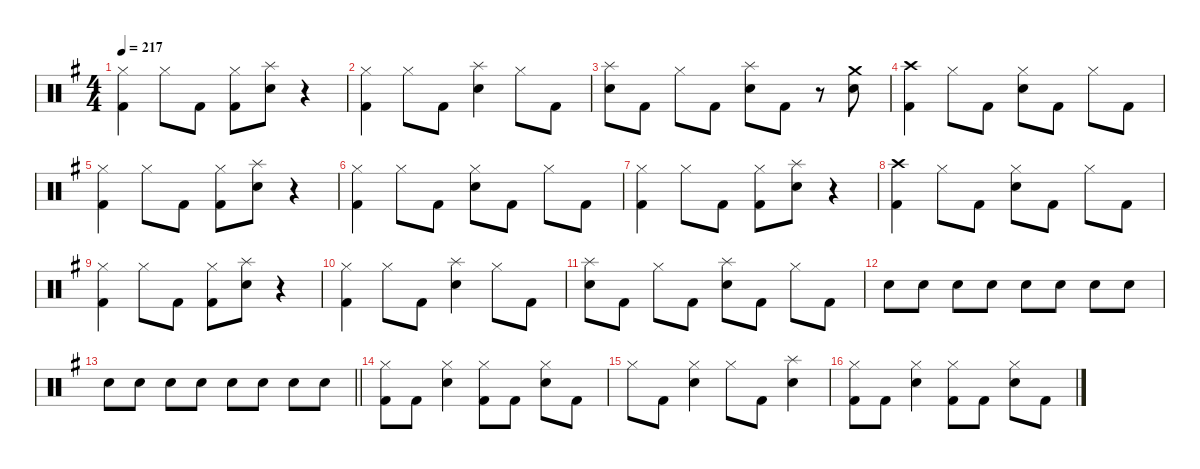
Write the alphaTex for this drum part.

\defaultSystemsLayout 4
\hideDynamics
\bracketExtendMode nobrackets
\singleTrackTrackNamePolicy hidden
\multiTrackTrackNamePolicy hidden
\firstSystemTrackNameMode fullname
\firstSystemTrackNameOrientation horizontal
\otherSystemsTrackNameOrientation horizontal
\track ("Lars Ulrich" "drm.") {instrument percussion}
\staff {score}
\articulation defaults
\ts (4 4)
\tempo 217
\clef neutral
\ks eminor
("Hi-Hat (closed)"{acc forcenatural} "Kick (hit) 2"{acc forcenatural}).4{dy f beam Down} "Hi-Hat (closed)"{acc forcenatural}.8{beam Down} "Kick (hit) 2"{acc forcenatural}.8{dy ff beam Down} ("Hi-Hat (closed)"{acc forcenatural} "Kick (hit) 2"{acc forcenatural}).8{dy f beam Down} ("Splash (hit)"{acc forcenatural} "Snare (hit) 2"{acc forcenatural}).8{dy ff beam Down} r.4{beam Down} |
("Hi-Hat (closed)"{acc forcenatural} "Kick (hit) 2"{acc forcenatural}).4{dy f beam Down} "Hi-Hat (closed)"{acc forcenatural}.8{beam Down} "Kick (hit) 2"{acc forcenatural}.8{dy ff beam Down} ("Splash (hit)"{acc forcenatural} "Snare (hit) 2"{acc forcenatural}).4{dy f beam Down} "Hi-Hat (closed)"{acc forcenatural}.8{beam Down} "Kick (hit) 2"{acc forcenatural}.8{dy ff beam Down} |
("Splash (hit)"{acc forcenatural} "Snare (hit) 2"{acc forcenatural}).8{beam Down} "Kick (hit) 2"{acc forcenatural}.8{beam Down} "Hi-Hat (closed)"{acc forcenatural}.8{dy f beam Down} "Kick (hit) 2"{acc forcenatural}.8{dy ff beam Down} ("Splash (hit)"{acc forcenatural} "Snare (hit) 2"{acc forcenatural}).8{beam Down} "Kick (hit) 2"{acc forcenatural}.8{beam Down} r.8{beam Down} ("Crash medium (hit)"{acc forcenatural} "Snare (hit) 2"{acc forcenatural}).8{dy f beam Down} |
("Crash high (hit)"{acc forcenatural} "Kick (hit) 2"{acc forcenatural}).4{beam Down} "Hi-Hat (closed)"{acc forcenatural}.8{beam Down} "Kick (hit) 2"{acc forcenatural}.8{dy ff beam Down} ("Hi-Hat (closed)"{acc forcenatural} "Snare (hit) 2"{acc forcenatural}).8{dy f beam Down} "Kick (hit) 2"{acc forcenatural}.8{dy ff beam Down} "Hi-Hat (closed)"{acc forcenatural}.8{dy f beam Down} "Kick (hit) 2"{acc forcenatural}.8{dy ff beam Down} |
("Hi-Hat (closed)"{acc forcenatural} "Kick (hit) 2"{acc forcenatural}).4{dy f beam Down} "Hi-Hat (closed)"{acc forcenatural}.8{beam Down} "Kick (hit) 2"{acc forcenatural}.8{dy ff beam Down} ("Hi-Hat (closed)"{acc forcenatural} "Kick (hit) 2"{acc forcenatural}).8{dy f beam Down} ("Splash (hit)"{acc forcenatural} "Snare (hit) 2"{acc forcenatural}).8{dy ff beam Down} r.4{beam Down} |
("Hi-Hat (closed)"{acc forcenatural} "Kick (hit) 2"{acc forcenatural}).4{dy f beam Down} "Hi-Hat (closed)"{acc forcenatural}.8{beam Down} "Kick (hit) 2"{acc forcenatural}.8{dy ff beam Down} ("Hi-Hat (closed)"{acc forcenatural} "Snare (hit) 2"{acc forcenatural}).8{dy f beam Down} "Kick (hit) 2"{acc forcenatural}.8{dy ff beam Down} "Hi-Hat (closed)"{acc forcenatural}.8{dy f beam Down} "Kick (hit) 2"{acc forcenatural}.8{dy ff beam Down} |
("Hi-Hat (closed)"{acc forcenatural} "Kick (hit) 2"{acc forcenatural}).4{dy f beam Down} "Hi-Hat (closed)"{acc forcenatural}.8{beam Down} "Kick (hit) 2"{acc forcenatural}.8{dy ff beam Down} ("Hi-Hat (closed)"{acc forcenatural} "Kick (hit) 2"{acc forcenatural}).8{dy f beam Down} ("Splash (hit)"{acc forcenatural} "Snare (hit) 2"{acc forcenatural}).8{dy ff beam Down} r.4{beam Down} |
("Crash high (hit)"{acc forcenatural} "Kick (hit) 2"{acc forcenatural}).4{dy f beam Down} "Hi-Hat (closed)"{acc forcenatural}.8{beam Down} "Kick (hit) 2"{acc forcenatural}.8{dy ff beam Down} ("Hi-Hat (closed)"{acc forcenatural} "Snare (hit) 2"{acc forcenatural}).8{dy f beam Down} "Kick (hit) 2"{acc forcenatural}.8{dy ff beam Down} "Hi-Hat (closed)"{acc forcenatural}.8{dy f beam Down} "Kick (hit) 2"{acc forcenatural}.8{dy ff beam Down} |
("Hi-Hat (closed)"{acc forcenatural} "Kick (hit) 2"{acc forcenatural}).4{dy f beam Down} "Hi-Hat (closed)"{acc forcenatural}.8{beam Down} "Kick (hit) 2"{acc forcenatural}.8{dy ff beam Down} ("Hi-Hat (closed)"{acc forcenatural} "Kick (hit) 2"{acc forcenatural}).8{dy f beam Down} ("Splash (hit)"{acc forcenatural} "Snare (hit) 2"{acc forcenatural}).8{dy ff beam Down} r.4{beam Down} |
("Hi-Hat (closed)"{acc forcenatural} "Kick (hit) 2"{acc forcenatural}).4{dy f beam Down} "Hi-Hat (closed)"{acc forcenatural}.8{beam Down} "Kick (hit) 2"{acc forcenatural}.8{dy ff beam Down} ("Splash (hit)"{acc forcenatural} "Snare (hit) 2"{acc forcenatural}).4{dy f beam Down} "Hi-Hat (closed)"{acc forcenatural}.8{beam Down} "Kick (hit) 2"{acc forcenatural}.8{dy ff beam Down} |
("Splash (hit)"{acc forcenatural} "Snare (hit) 2"{acc forcenatural}).8{beam Down} "Kick (hit) 2"{acc forcenatural}.8{beam Down} "Hi-Hat (closed)"{acc forcenatural}.8{dy f beam Down} "Kick (hit) 2"{acc forcenatural}.8{dy ff beam Down} ("Splash (hit)"{acc forcenatural} "Snare (hit) 2"{acc forcenatural}).8{beam Down} "Kick (hit) 2"{acc forcenatural}.8{beam Down} "Hi-Hat (closed)"{acc forcenatural}.8{dy f beam Down} "Kick (hit) 2"{acc forcenatural}.8{dy ff beam Down} |
"Snare (hit) 2"{acc forcenatural}.8{beam Down} "Snare (hit) 2"{acc forcenatural}.8{beam Down} "Snare (hit) 2"{acc forcenatural}.8{beam Down} "Snare (hit) 2"{acc forcenatural}.8{beam Down} "Snare (hit) 2"{acc forcenatural}.8{beam Down} "Snare (hit) 2"{acc forcenatural}.8{beam Down} "Snare (hit) 2"{acc forcenatural}.8{beam Down} "Snare (hit) 2"{acc forcenatural}.8{beam Down} |
\barLineRight lightlight "Snare (hit) 2"{acc forcenatural}.8{beam Down} "Snare (hit) 2"{acc forcenatural}.8{beam Down} "Snare (hit) 2"{acc forcenatural}.8{beam Down} "Snare (hit) 2"{acc forcenatural}.8{beam Down} "Snare (hit) 2"{acc forcenatural}.8{beam Down} "Snare (hit) 2"{acc forcenatural}.8{beam Down} "Snare (hit) 2"{acc forcenatural}.8{beam Down} "Snare (hit) 2"{acc forcenatural}.8{beam Down}
|
("Hi-Hat (closed)"{acc forcenatural} "Kick (hit) 2"{acc forcenatural}).8{dy f beam Down} "Kick (hit) 2"{acc forcenatural}.8{dy ff beam Down} ("Hi-Hat (closed)"{acc forcenatural} "Snare (hit) 2"{acc forcenatural}).4{dy f beam Down} ("Hi-Hat (closed)"{acc forcenatural} "Kick (hit) 2"{acc forcenatural}).8{beam Down} "Kick (hit) 2"{acc forcenatural}.8{dy ff beam Down} ("Hi-Hat (closed)"{acc forcenatural} "Snare (hit) 2"{acc forcenatural}).8{dy f beam Down} "Kick (hit) 2"{acc forcenatural}.8{dy ff beam Down} |
"Hi-Hat (closed)"{acc forcenatural}.8{dy f beam Down} "Kick (hit) 2"{acc forcenatural}.8{dy ff beam Down} ("Hi-Hat (closed)"{acc forcenatural} "Snare (hit) 2"{acc forcenatural}).4{dy f beam Down} "Hi-Hat (closed)"{acc forcenatural}.8{beam Down} "Kick (hit) 2"{acc forcenatural}.8{dy ff beam Down} ("Splash (hit)"{acc forcenatural} "Snare (hit) 2"{acc forcenatural}).4{beam Down} |
("Hi-Hat (closed)"{acc forcenatural} "Kick (hit) 2"{acc forcenatural}).8{dy f beam Down} "Kick (hit) 2"{acc forcenatural}.8{dy ff beam Down} ("Hi-Hat (closed)"{acc forcenatural} "Snare (hit) 2"{acc forcenatural}).4{dy f beam Down} ("Hi-Hat (closed)"{acc forcenatural} "Kick (hit) 2"{acc forcenatural}).8{beam Down} "Kick (hit) 2"{acc forcenatural}.8{dy ff beam Down} ("Hi-Hat (closed)"{acc forcenatural} "Snare (hit) 2"{acc forcenatural}).8{dy f beam Down} "Kick (hit) 2"{acc forcenatural}.8{dy ff beam Down}
